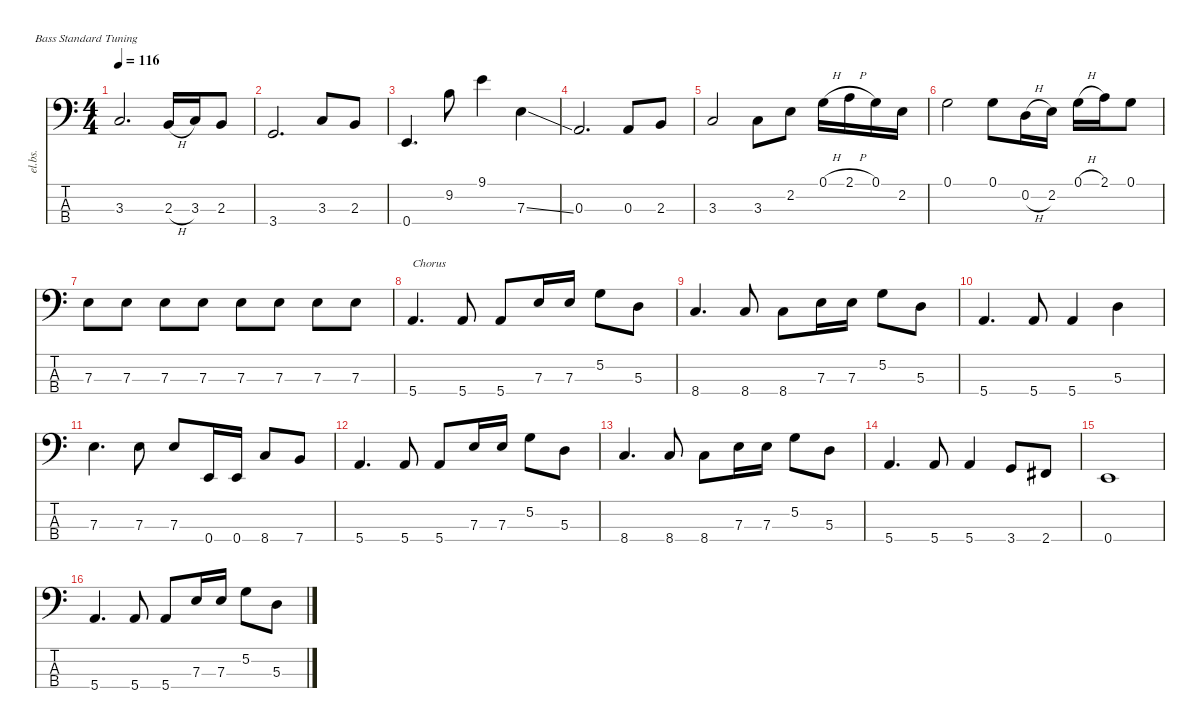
\defaultSystemsLayout 4
\hideDynamics
\bracketExtendMode nobrackets
\track ("BASS" "el.bs.") {instrument electricbasspick}
\staff {score tabs}
\tuning (G2 D2 A1 E1)
\ts (4 4)
\tempo 116
\clef f4
\ks c
3.3.2{d dy f} 2.3{h}.16 3.3.16 2.3.8 |
3.4.2{d} 3.3.8 2.3.8 |
0.4.4{d} 9.2.8 9.1.4 7.3{ss}.4 |
0.3.2{d} 0.3.8 2.3.8 |
3.3.2 3.3.8 2.2.8 0.1{h}.16 2.1{h}.16 0.1.16 2.2.16 |
0.1.2 0.1.8 0.2{h}.16 2.2.16 0.1{h}.16 2.1.16 0.1.8 |
7.3.8 7.3.8 7.3.8 7.3.8 7.3.8 7.3.8 7.3.8 7.3.8 |
5.4.4{d txt "Chorus"} 5.4.8 5.4.8 7.3.16 7.3.16 5.2.8 5.3.8 |
8.4.4{d} 8.4.8 8.4.8 7.3.16 7.3.16 5.2.8 5.3.8 |
5.4.4{d} 5.4.8 5.4.4 5.3.4 |
7.3.4{d} 7.3.8 7.3.8 0.4.16 0.4.16 8.4.8 7.4.8 |
5.4.4{d} 5.4.8 5.4.8 7.3.16 7.3.16 5.2.8 5.3.8 |
8.4.4{d} 8.4.8 8.4.8 7.3.16 7.3.16 5.2.8 5.3.8 |
5.4.4{d} 5.4.8 5.4.4 3.4.8 2.4{acc #}.8 |
0.4.1 |
5.4.4{d} 5.4.8 5.4.8 7.3.16 7.3.16 5.2.8 5.3.8
